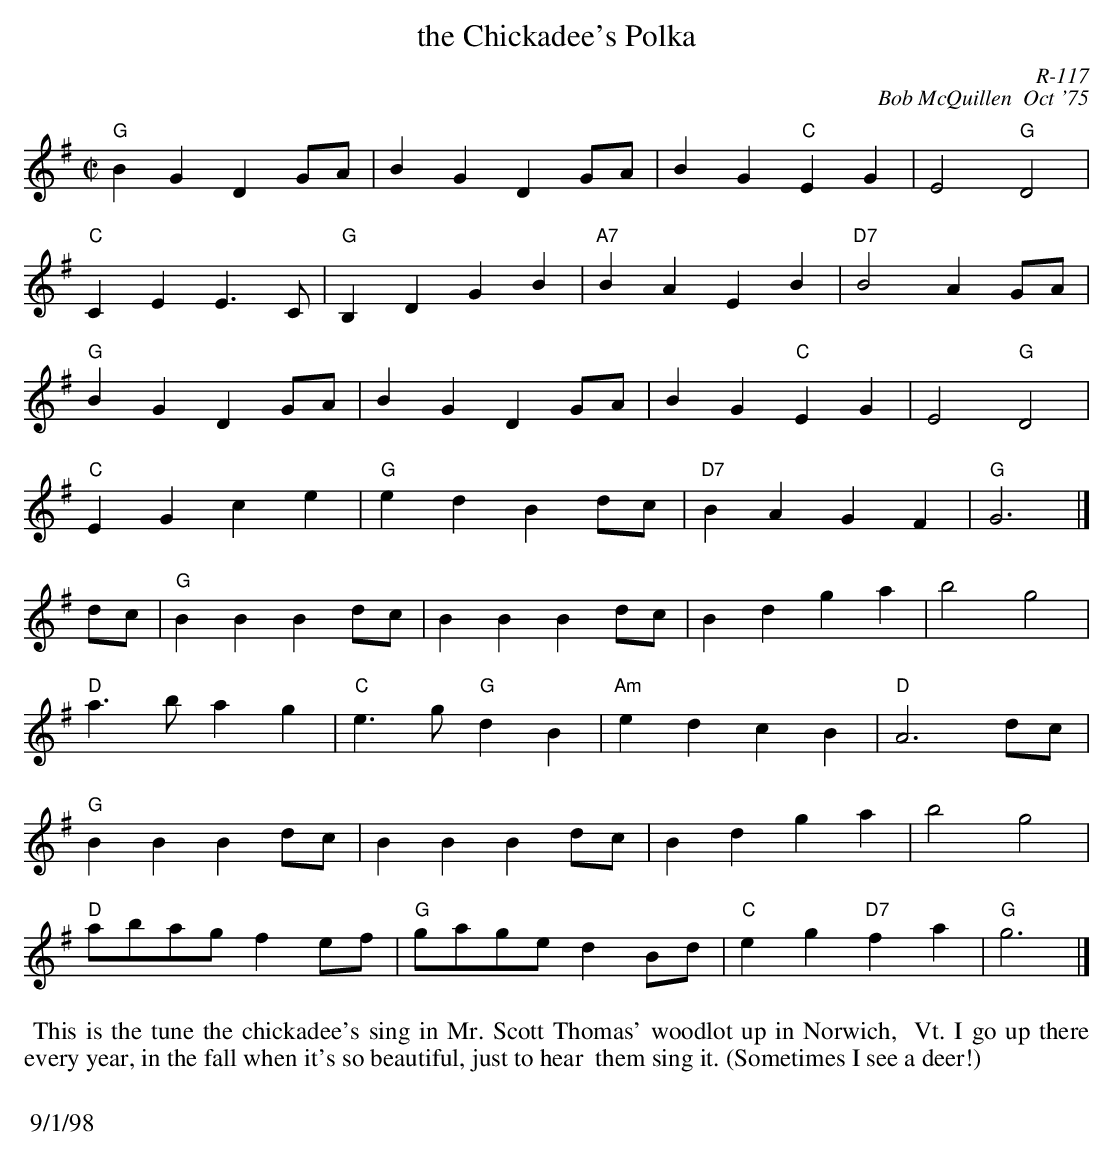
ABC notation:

X:1
T: the Chickadee's Polka
C: R-117
C: Bob McQuillen  Oct '75
M: C|
K: G
"G"B2G2 D2GA| B2G2 D2GA| B2G2 "C"E2G2| E4 "G"D4|
"C"C2E2 E3C| "G"B,2D2 G2B2| "A7"B2A2 E2B2| "D7"B4 A2GA |
"G"B2G2 D2GA| B2G2 D2GA| B2G2 "C"E2G2| E4 "G"D4|
"C"E2G2 c2e2| "G"e2d2 B2dc| "D7"B2A2 G2F2| "G"G6 |]
\
dc| "G"B2B2 B2dc| B2B2 B2dc| B2d2 g2a2| b4 g4|
    "D"a3b a2g2| "C"e3g "G"d2B2| "Am"e2d2 c2B2| "D"A6 dc|
    "G"B2B2 B2dc| B2B2 B2dc| B2d2 g2a2| b4 g4|
    "D"abag f2ef| "G"gage d2Bd| "C"e2g2 "D7"f2a2| "G"g6 |]
